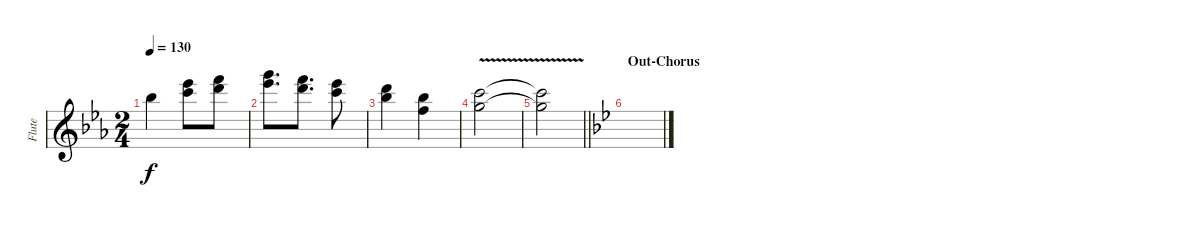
\track ("Flute" "Flute") {instrument flute}
\staff {score}
\tuning (G4 E4 C4 G3 E3 C3 G2) {hide}
\ts (2 4)
\tempo 130
\clef g2
\ks cminor
22.3{t}.4{dy f} (20.1 20.2).8 (22.1 22.2).8 |
(24.1 23.2).8{d} (22.1 22.2).8{d} (17.1 23.2).8 |
(15.1 22.2).4 (10.1 22.3).4 |
(12.1{v} 20.2{v}).2 |
\barLineRight lightlight
(12.1{t} 20.2{t}).2 |
\section ("" "Out-Chorus")
\ks gminor
